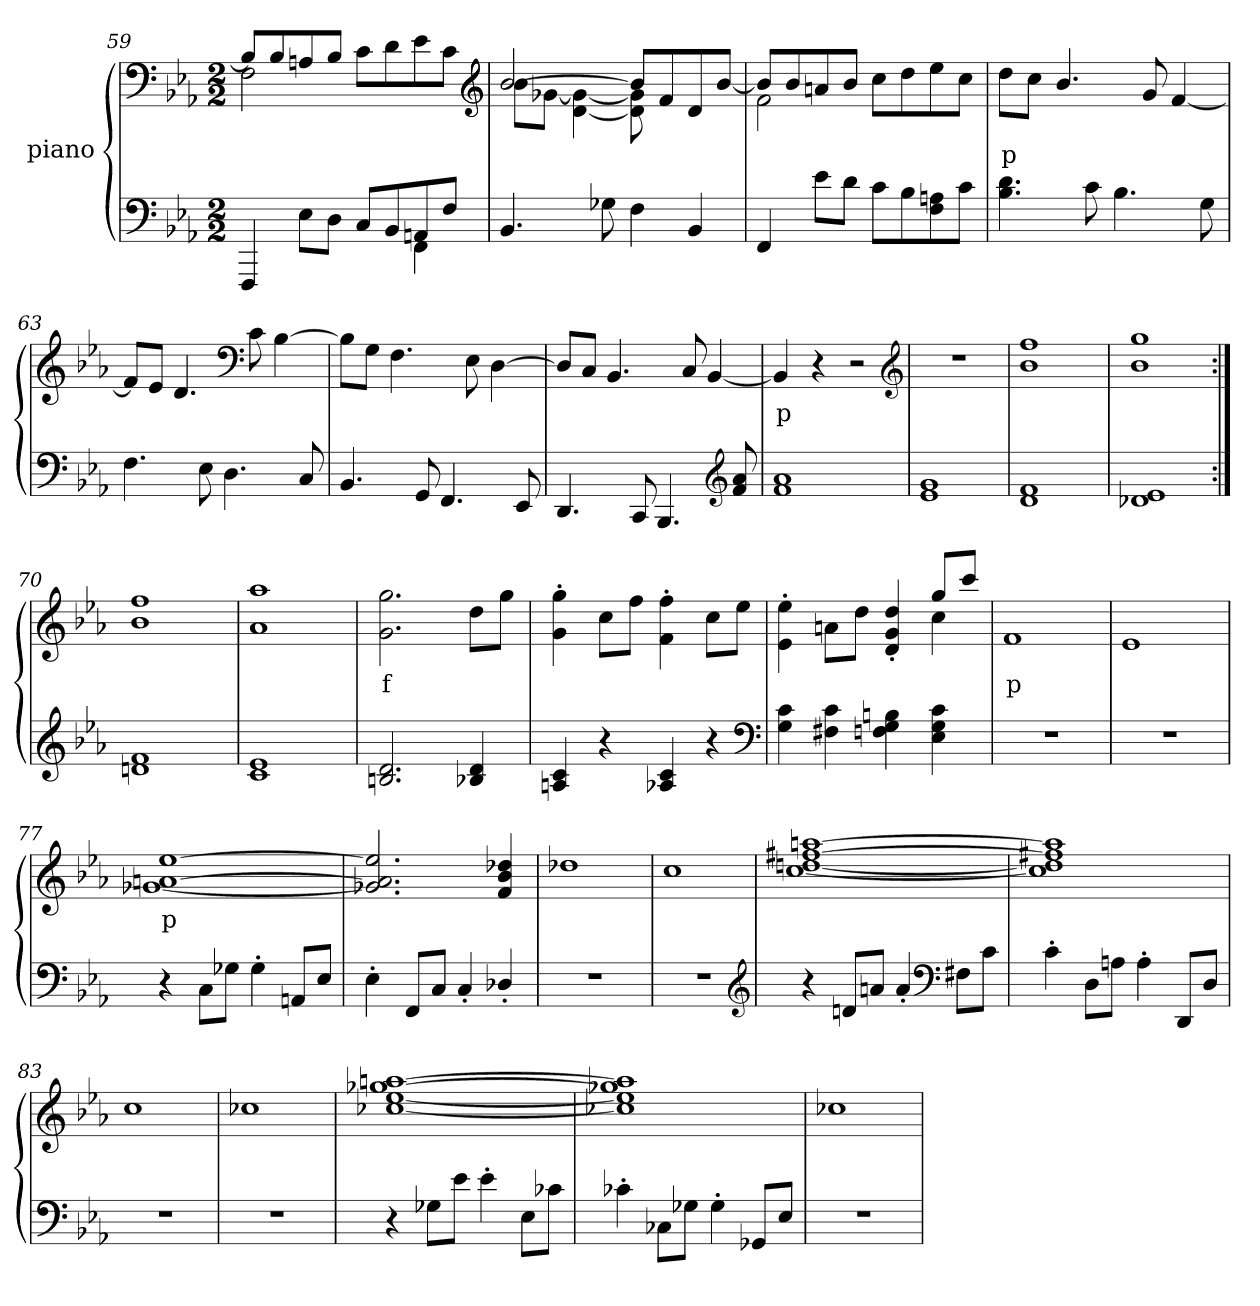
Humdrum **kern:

**kern	**kern	**text
*part2	*part1	*part1
*staff2	*staff1	*staff1
*	*I"piano	*
*clefF4	*clefF4	*
*k[b-e-a-]	*k[b-e-a-]	*
*E-:	*E-:	*
*M2/2	*M2/2	*
=59	=59	=59
*^	*^	*
4FFF	2.ryy	8B-L]	2F	.
.	.	8B-	.	.
8E-L	.	8An	.	.
8DJ	.	8B-J	.	.
8CL	.	8cL	2ryy	.
8BB-	.	8d	.	.
8AAn	4FF	8e-	.	.
8FJ	.	8cJ	.	.
*v	*v	*	*	*
*	*clefG2	*	*
=60	=60	=60	=60
4.BB-	[2b-	8b-L	.
.	.	[8g-XJ	.
.	.	[4d 4g-_	.
8G-X	.	.	.
4F	8b-L]	8d] 8g-]	.
.	8f	4.ryy	.
4BB-	8d	.	.
.	[8b-J	.	.
=61	=61	=61	=61
4FF	8b-L]	2f\	.
.	8b-	.	.
8e-L	8an	.	.
8dJ	8b-J	.	.
8cL	8ccL	2ryy	.
8B-	8dd	.	.
8F 8An	8ee-	.	.
8cJ	8ccJ	.	.
*	*v	*v	*
=62	=62	=62
4.B- 4.d	8ddL	p
.	8ccJ	.
.	4.b-/	.
8c	.	.
4.B-	.	.
.	8g	.
.	[4f	.
8G	.	.
=63	=63	=63
4.F	8fL]	.
.	8e-J	.
.	4.d	.
8E-	.	.
4.D	.	.
*	*clefF4	*
.	8c	.
.	[4B-	.
8C	.	.
=64	=64	=64
4.BB-	8B-L]	.
.	8GJ	.
.	4.F	.
8GG	.	.
4.FF	.	.
.	8E-	.
.	[4D	.
8EE-	.	.
=65	=65	=65
4.DD	8DL]	.
.	8CJ	.
.	4.BB-	.
8CC	.	.
4.BBB-	.	.
.	8C	.
.	[4BB-	.
*clefG2	*	*
8f 8a-	.	.
=66	=66	=66
1f 1a-	4BB-]	p
.	4r	.
.	2r	.
*	*clefG2	*
=67	=67	=67
1e- 1g	1r	.
=68	=68	=68
1d 1f	1b- 1ff	.
=69	=69	=69
1d-X 1e-	1b- 1gg	.
=70:|!	=70:|!	=70:|!
1dn 1f	1b- 1ff	.
=71	=71	=71
1c 1e-	1a- 1aa-	.
=72	=72	=72
2.Bn 2.d	2.g 2.gg	f
4B-X 4d	8ddL	.
.	8ggJ	.
=73	=73	=73
4An 4c	4g'> 4gg'>	.
4r	8ccL	.
.	8ffJ	.
4A-X 4c	4f'> 4ff'>	.
4r	8ccL	.
.	8ee-J	.
*clefF4	*	*
=74	=74	=74
*	*^	*
4G 4c	4e-\'> 4ee-\'>	2.ryy	.
4F#X 4c	8anL	.	.
.	8ddJ	.	.
4Fn 4G 4Bn	4d'> 4g'> 4dd'>	.	.
4E- 4G 4c	8ggL	4cc	.
.	8cccJ	.	.
*	*v	*v	*
=75	=75	=75
1r	1f	p
=76	=76	=76
1r	1e-	.
=77	=77	=77
4r	[1g-X [1an [1ee-	p
8CL	.	.
8G-XJ	.	.
4G-'>	.	.
8AAnL	.	.
8E-J	.	.
=78	=78	=78
4E-'>	2.g-X/] 2.an/] 2.ee-/]	.
8FFL	.	.
8CJ	.	.
4C'>	.	.
4D-X'>/	4f 4b- 4dd-X	.
=79	=79	=79
1r	1dd-X	.
=80	=80	=80
1r	1cc	.
*clefG2	*	*
=81	=81	=81
4r	[1cc [1ddn [1ff#X [1aan	.
8dnL	.	.
8anJ	.	.
4a'>	.	.
*clefF4	*	*
8F#XL	.	.
8cJ	.	.
=82	=82	=82
4c'>	1cc] 1dd] 1ff#X] 1aan]	.
8DL	.	.
8AnJ	.	.
4A'>	.	.
8DDL	.	.
8DJ	.	.
=83	=83	=83
1r	1cc	.
=84	=84	=84
1r	1cc-X	.
=85	=85	=85
4r	[1cc-X [1ee- [1gg-X [1aan	.
8G-XL	.	.
8e-J	.	.
4e-'>	.	.
8E-L	.	.
8c-XJ	.	.
=86	=86	=86
4c-X'>	1cc-X] 1ee-] 1gg-X] 1aan]	.
8C-L	.	.
8G-XJ	.	.
4G-'>	.	.
8GG-L	.	.
8E-J	.	.
=87	=87	=87
1r	1cc-X	.
=	=	=
*-	*-	*-
